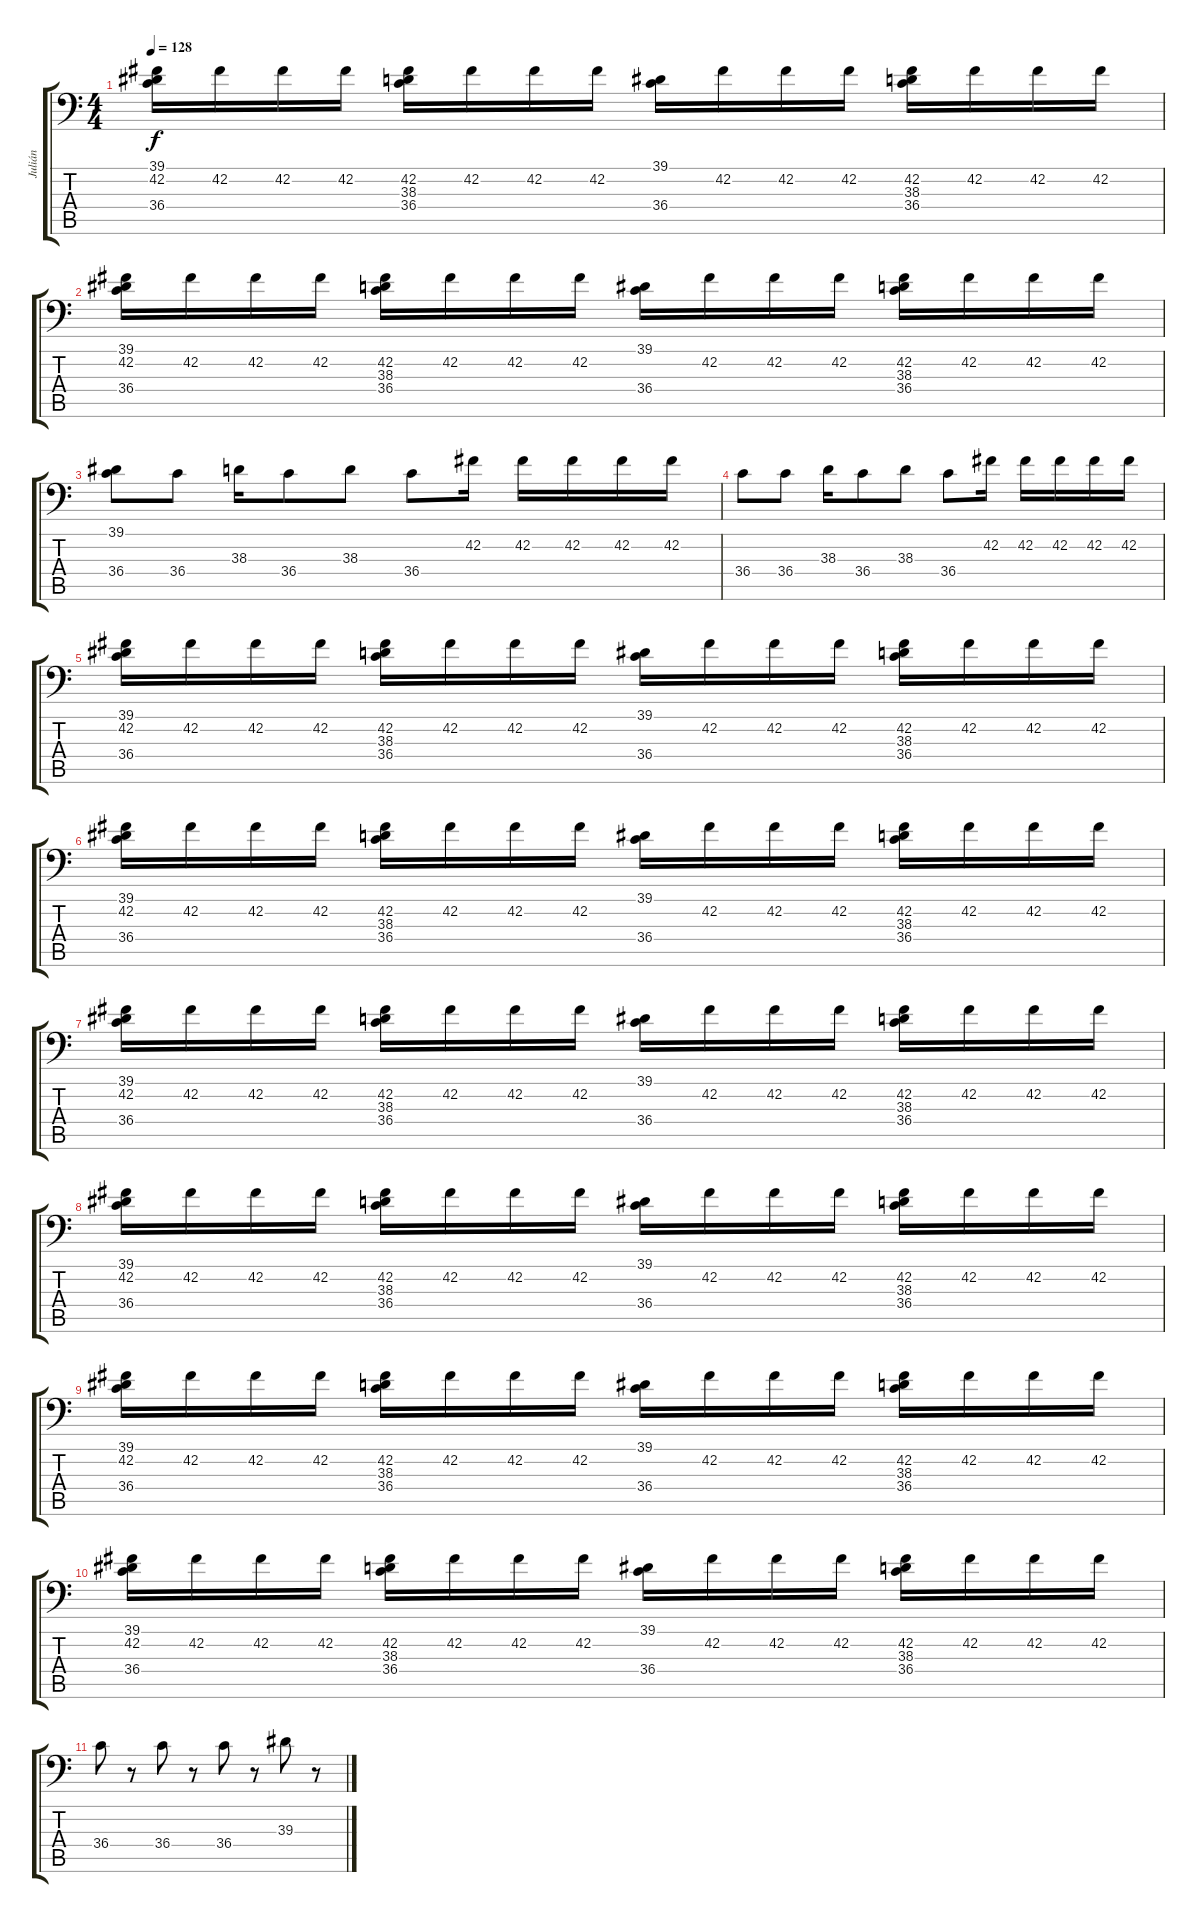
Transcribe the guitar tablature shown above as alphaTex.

\track ("Julián" "Julián") {instrument acousticgrandpiano}
\staff {score tabs}
\tuning (C-1 C-1 C-1 C-1 C-1 C-1) {hide}
\ts (4 4)
\tempo 128
\clef f4
\ks c
(39.1 42.2 36.4).16{dy f} 42.2.16 42.2.16 42.2.16 (42.2 38.3 36.4).16 42.2.16 42.2.16 42.2.16 (39.1 36.4).16 42.2.16 42.2.16 42.2.16 (42.2 38.3 36.4).16 42.2.16 42.2.16 42.2.16 |
(39.1 42.2 36.4).16 42.2.16 42.2.16 42.2.16 (42.2 38.3 36.4).16 42.2.16 42.2.16 42.2.16 (39.1 36.4).16 42.2.16 42.2.16 42.2.16 (42.2 38.3 36.4).16 42.2.16 42.2.16 42.2.16 |
(39.1 36.4).8 36.4.8 38.3.16 36.4.8 38.3.8 36.4.8 42.2.16 42.2.16 42.2.16 42.2.16 42.2.16 |
36.4.8 36.4.8 38.3.16 36.4.8 38.3.8 36.4.8 42.2.16 42.2.16 42.2.16 42.2.16 42.2.16 |
(39.1 42.2 36.4).16 42.2.16 42.2.16 42.2.16 (42.2 38.3 36.4).16 42.2.16 42.2.16 42.2.16 (39.1 36.4).16 42.2.16 42.2.16 42.2.16 (42.2 38.3 36.4).16 42.2.16 42.2.16 42.2.16 |
(39.1 42.2 36.4).16 42.2.16 42.2.16 42.2.16 (42.2 38.3 36.4).16 42.2.16 42.2.16 42.2.16 (39.1 36.4).16 42.2.16 42.2.16 42.2.16 (42.2 38.3 36.4).16 42.2.16 42.2.16 42.2.16 |
(39.1 42.2 36.4).16 42.2.16 42.2.16 42.2.16 (42.2 38.3 36.4).16 42.2.16 42.2.16 42.2.16 (39.1 36.4).16 42.2.16 42.2.16 42.2.16 (42.2 38.3 36.4).16 42.2.16 42.2.16 42.2.16 |
(39.1 42.2 36.4).16 42.2.16 42.2.16 42.2.16 (42.2 38.3 36.4).16 42.2.16 42.2.16 42.2.16 (39.1 36.4).16 42.2.16 42.2.16 42.2.16 (42.2 38.3 36.4).16 42.2.16 42.2.16 42.2.16 |
(39.1 42.2 36.4).16 42.2.16 42.2.16 42.2.16 (42.2 38.3 36.4).16 42.2.16 42.2.16 42.2.16 (39.1 36.4).16 42.2.16 42.2.16 42.2.16 (42.2 38.3 36.4).16 42.2.16 42.2.16 42.2.16 |
(39.1 42.2 36.4).16 42.2.16 42.2.16 42.2.16 (42.2 38.3 36.4).16 42.2.16 42.2.16 42.2.16 (39.1 36.4).16 42.2.16 42.2.16 42.2.16 (42.2 38.3 36.4).16 42.2.16 42.2.16 42.2.16 |
36.4.8 r.8 36.4.8 r.8 36.4.8 r.8 39.3.8 r.8
